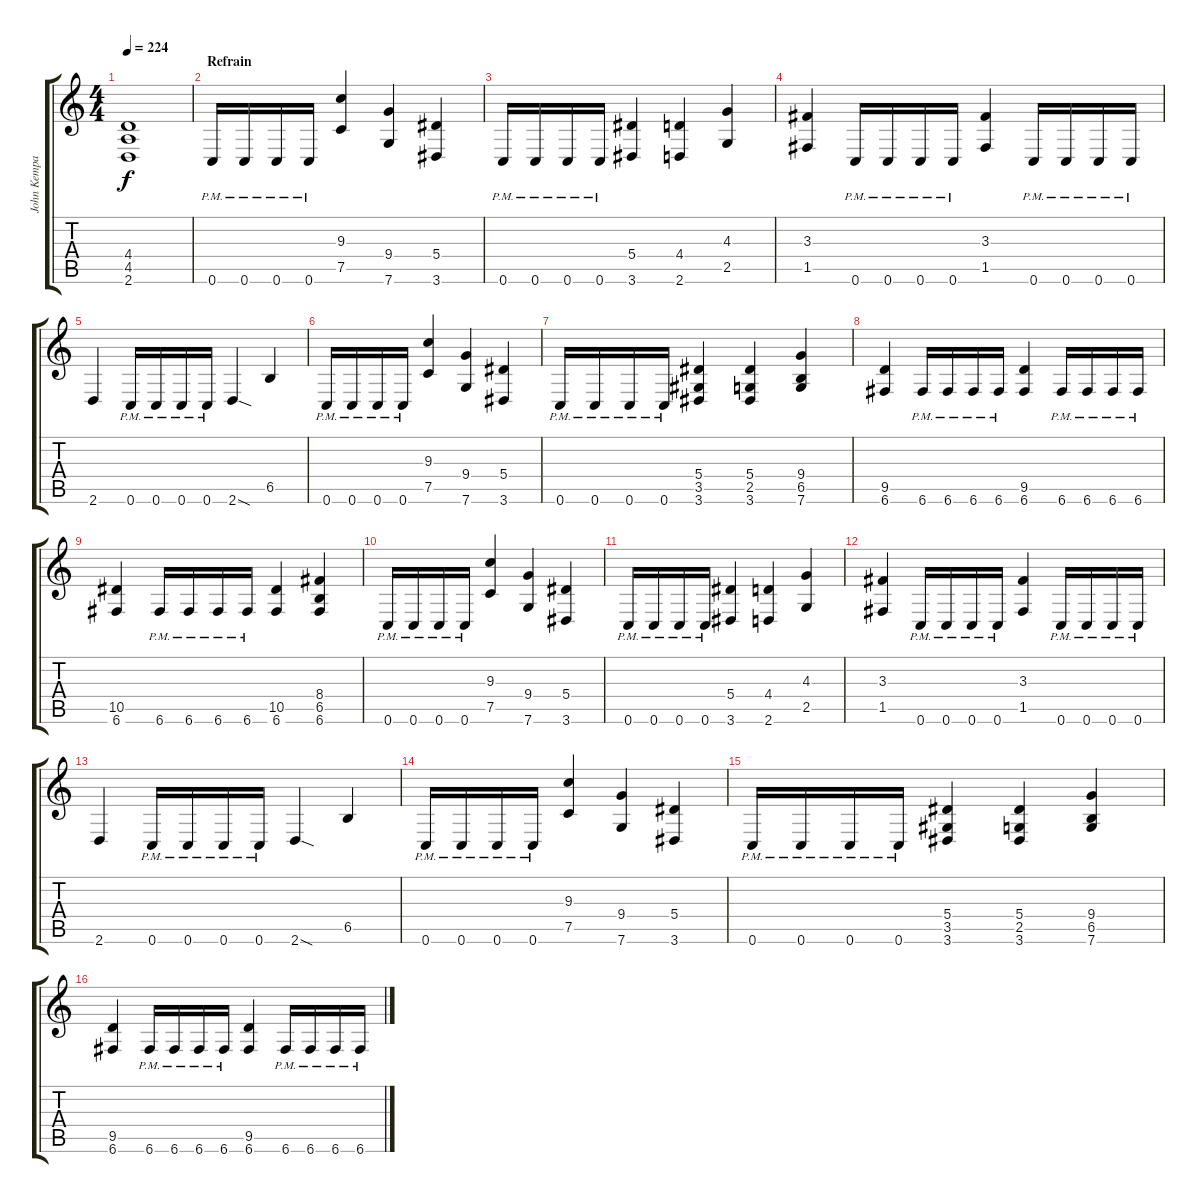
\track ("John Kempainen (Rhythm Guitar)" "John Kempa") {instrument distortionguitar}
\staff {score tabs}
\tuning (C4 G3 Eb3 Bb2 F2 C2) {hide}
\ts (4 4)
\tempo 224
\clef g2
\ks c
(4.4 4.5 2.6).1{dy f} |
\section ("" "Refrain")
0.6{pm}.16{instrument distortionguitar} 0.6{pm}.16 0.6{pm}.16 0.6{pm}.16 (9.3 7.5).4 (9.4 7.6).4 (5.4 3.6).4 |
0.6{pm}.16 0.6{pm}.16 0.6{pm}.16 0.6{pm}.16 (5.4 3.6).4 (4.4 2.6).4 (4.3 2.5).4 |
(3.3 1.5).4 0.6{pm}.16 0.6{pm}.16 0.6{pm}.16 0.6{pm}.16 (3.3 1.5).4 0.6{pm}.16 0.6{pm}.16 0.6{pm}.16 0.6{pm}.16 |
2.6.4 0.6{pm}.16 0.6{pm}.16 0.6{pm}.16 0.6{pm}.16 2.6{sod}.4 6.5.4 |
0.6{pm}.16 0.6{pm}.16 0.6{pm}.16 0.6{pm}.16 (9.3 7.5).4 (9.4 7.6).4 (5.4 3.6).4 |
0.6{pm}.16 0.6{pm}.16 0.6{pm}.16 0.6{pm}.16 (5.4 3.5 3.6).4 (5.4 2.5 3.6).4 (9.4 6.5 7.6).4 |
(9.5 6.6).4 6.6{pm}.16 6.6{pm}.16 6.6{pm}.16 6.6{pm}.16 (9.5 6.6).4 6.6{pm}.16 6.6{pm}.16 6.6{pm}.16 6.6{pm}.16 |
(10.5 6.6).4 6.6{pm}.16 6.6{pm}.16 6.6{pm}.16 6.6{pm}.16 (10.5 6.6).4 (8.4 6.5 6.6).4 |
0.6{pm}.16{instrument distortionguitar} 0.6{pm}.16 0.6{pm}.16 0.6{pm}.16 (9.3 7.5).4 (9.4 7.6).4 (5.4 3.6).4 |
0.6{pm}.16 0.6{pm}.16 0.6{pm}.16 0.6{pm}.16 (5.4 3.6).4 (4.4 2.6).4 (4.3 2.5).4 |
(3.3 1.5).4 0.6{pm}.16 0.6{pm}.16 0.6{pm}.16 0.6{pm}.16 (3.3 1.5).4 0.6{pm}.16 0.6{pm}.16 0.6{pm}.16 0.6{pm}.16 |
2.6.4 0.6{pm}.16 0.6{pm}.16 0.6{pm}.16 0.6{pm}.16 2.6{sod}.4 6.5.4 |
0.6{pm}.16 0.6{pm}.16 0.6{pm}.16 0.6{pm}.16 (9.3 7.5).4 (9.4 7.6).4 (5.4 3.6).4 |
0.6{pm}.16 0.6{pm}.16 0.6{pm}.16 0.6{pm}.16 (5.4 3.5 3.6).4 (5.4 2.5 3.6).4 (9.4 6.5 7.6).4 |
(9.5 6.6).4 6.6{pm}.16 6.6{pm}.16 6.6{pm}.16 6.6{pm}.16 (9.5 6.6).4 6.6{pm}.16 6.6{pm}.16 6.6{pm}.16 6.6{pm}.16
